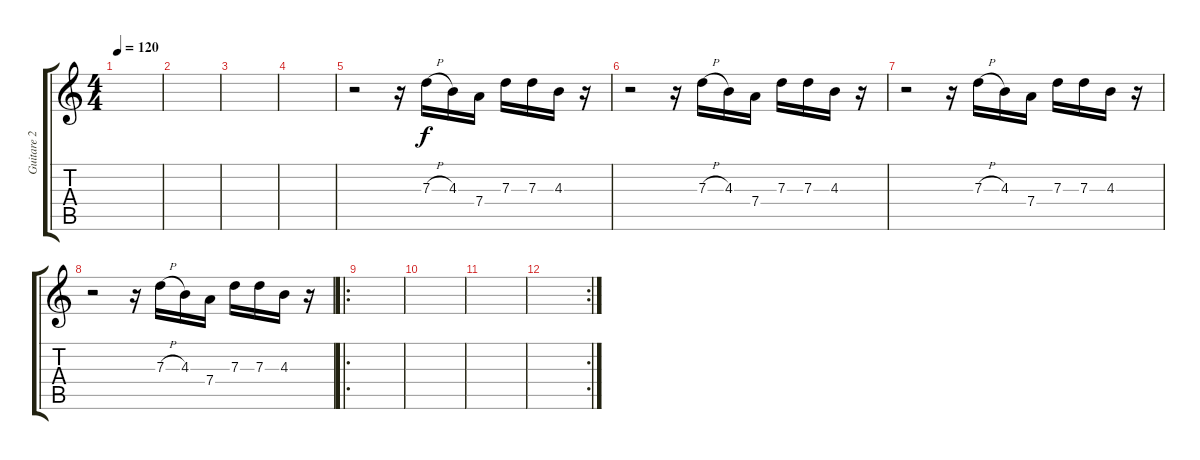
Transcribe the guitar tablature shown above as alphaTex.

\track ("Guitare 2" "Guitare 2") {instrument electricguitarmuted}
\staff {score tabs}
\tuning (E4 B3 G3 D3 A2 E2) {hide}
\ts (4 4)
\tempo 120
\clef g2
\ks c
|
|
|
|
r.2 r.16 7.3{h}.16 4.3.16 7.4.16 7.3.16 7.3.16 4.3.16 r.16 |
r.2 r.16 7.3{h}.16 4.3.16 7.4.16 7.3.16 7.3.16 4.3.16 r.16 |
r.2 r.16 7.3{h}.16 4.3.16 7.4.16 7.3.16 7.3.16 4.3.16 r.16 |
r.2 r.16 7.3{h}.16 4.3.16 7.4.16 7.3.16 7.3.16 4.3.16 r.16 |
\ro
|
|
|
\rc 2
